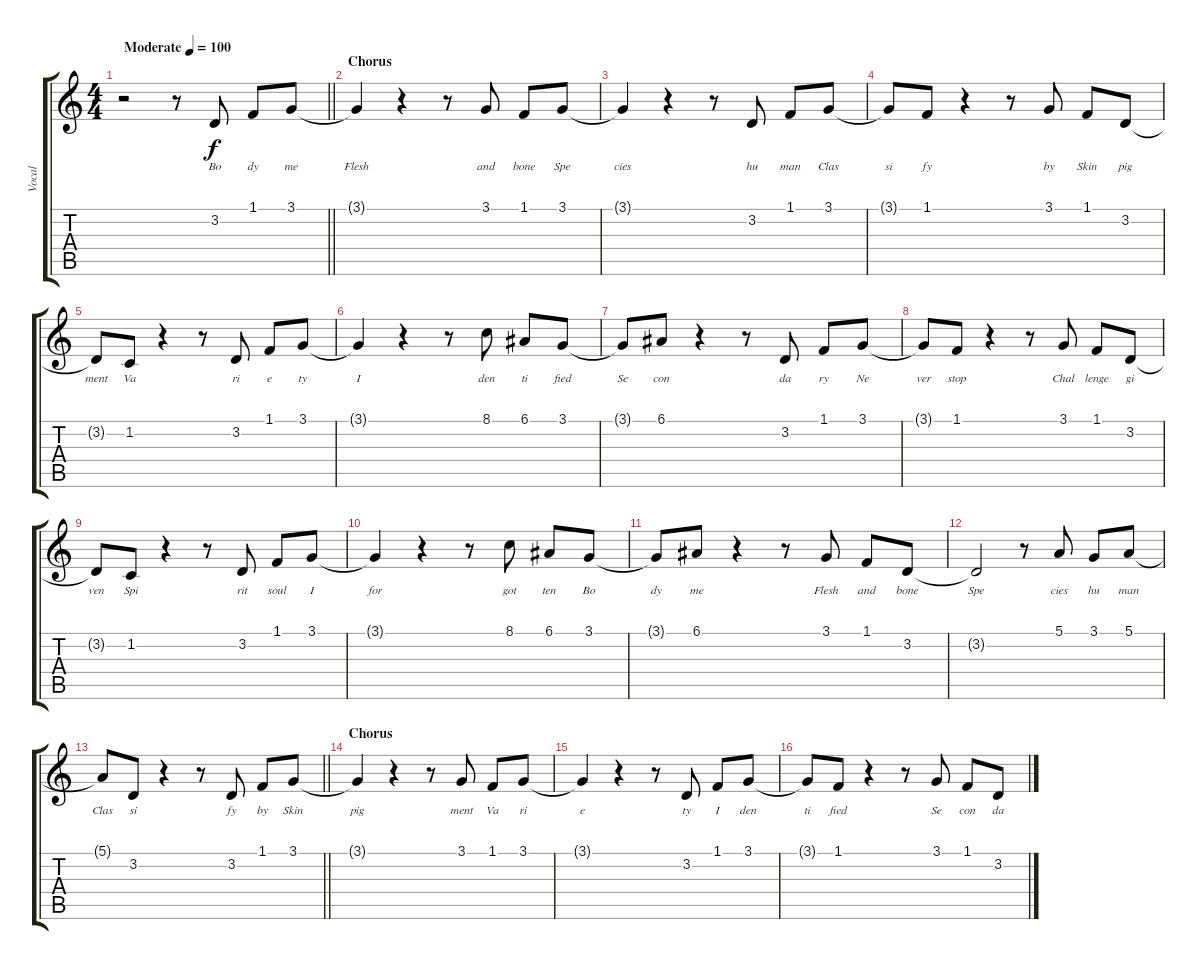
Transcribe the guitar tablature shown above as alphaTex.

\track ("Vocal" "Vocal") {instrument acousticgrandpiano}
\staff {score tabs}
\tuning (E4 B3 G3 D3 A2 E2) {hide}
\ts (4 4)
\tempo (100 "Moderate")
\clef g2
\barLineRight lightlight
\ks c
r.2{dy f instrument acousticgrandpiano} r.8 3.2.8{lyrics (0 "Bo") lyrics (1 "") lyrics (2 "") lyrics (3 "") lyrics (4 "")} 1.1.8{lyrics (0 "dy") lyrics (1 "") lyrics (2 "") lyrics (3 "") lyrics (4 "")} 3.1.8{lyrics (0 "me") lyrics (1 "") lyrics (2 "") lyrics (3 "") lyrics (4 "")} |
\section ("" "Chorus")
3.1{t}.4{lyrics (0 "Flesh") lyrics (1 "") lyrics (2 "") lyrics (3 "") lyrics (4 "")} r.4 r.8 3.1.8{lyrics (0 "and") lyrics (1 "") lyrics (2 "") lyrics (3 "") lyrics (4 "")} 1.1.8{lyrics (0 "bone") lyrics (1 "") lyrics (2 "") lyrics (3 "") lyrics (4 "")} 3.1.8{lyrics (0 "Spe") lyrics (1 "") lyrics (2 "") lyrics (3 "") lyrics (4 "")} |
3.1{t}.4{lyrics (0 "cies") lyrics (1 "") lyrics (2 "") lyrics (3 "") lyrics (4 "")} r.4 r.8 3.2.8{lyrics (0 "hu") lyrics (1 "") lyrics (2 "") lyrics (3 "") lyrics (4 "")} 1.1.8{lyrics (0 "man") lyrics (1 "") lyrics (2 "") lyrics (3 "") lyrics (4 "")} 3.1.8{lyrics (0 "Clas") lyrics (1 "") lyrics (2 "") lyrics (3 "") lyrics (4 "")} |
3.1{t}.8{lyrics (0 "si") lyrics (1 "") lyrics (2 "") lyrics (3 "") lyrics (4 "")} 1.1.8{lyrics (0 "fy") lyrics (1 "") lyrics (2 "") lyrics (3 "") lyrics (4 "")} r.4 r.8 3.1.8{lyrics (0 "by") lyrics (1 "") lyrics (2 "") lyrics (3 "") lyrics (4 "")} 1.1.8{lyrics (0 "Skin") lyrics (1 "") lyrics (2 "") lyrics (3 "") lyrics (4 "")} 3.2.8{lyrics (0 "pig") lyrics (1 "") lyrics (2 "") lyrics (3 "") lyrics (4 "")} |
3.2{t}.8{lyrics (0 "ment") lyrics (1 "") lyrics (2 "") lyrics (3 "") lyrics (4 "")} 1.2.8{lyrics (0 "Va") lyrics (1 "") lyrics (2 "") lyrics (3 "") lyrics (4 "")} r.4 r.8 3.2.8{lyrics (0 "ri") lyrics (1 "") lyrics (2 "") lyrics (3 "") lyrics (4 "")} 1.1.8{lyrics (0 "e") lyrics (1 "") lyrics (2 "") lyrics (3 "") lyrics (4 "")} 3.1.8{lyrics (0 "ty") lyrics (1 "") lyrics (2 "") lyrics (3 "") lyrics (4 "")} |
3.1{t}.4{lyrics (0 "I") lyrics (1 "") lyrics (2 "") lyrics (3 "") lyrics (4 "")} r.4 r.8 8.1.8{lyrics (0 "den") lyrics (1 "") lyrics (2 "") lyrics (3 "") lyrics (4 "")} 6.1.8{lyrics (0 "ti") lyrics (1 "") lyrics (2 "") lyrics (3 "") lyrics (4 "")} 3.1.8{lyrics (0 "fied") lyrics (1 "") lyrics (2 "") lyrics (3 "") lyrics (4 "")} |
3.1{t}.8{lyrics (0 "Se") lyrics (1 "") lyrics (2 "") lyrics (3 "") lyrics (4 "")} 6.1.8{lyrics (0 "con") lyrics (1 "") lyrics (2 "") lyrics (3 "") lyrics (4 "")} r.4 r.8 3.2.8{lyrics (0 "da") lyrics (1 "") lyrics (2 "") lyrics (3 "") lyrics (4 "")} 1.1.8{lyrics (0 "ry") lyrics (1 "") lyrics (2 "") lyrics (3 "") lyrics (4 "")} 3.1.8{lyrics (0 "Ne") lyrics (1 "") lyrics (2 "") lyrics (3 "") lyrics (4 "")} |
3.1{t}.8{lyrics (0 "ver") lyrics (1 "") lyrics (2 "") lyrics (3 "") lyrics (4 "")} 1.1.8{lyrics (0 "stop") lyrics (1 "") lyrics (2 "") lyrics (3 "") lyrics (4 "")} r.4 r.8 3.1.8{lyrics (0 "Chal") lyrics (1 "") lyrics (2 "") lyrics (3 "") lyrics (4 "")} 1.1.8{lyrics (0 "lenge") lyrics (1 "") lyrics (2 "") lyrics (3 "") lyrics (4 "")} 3.2.8{lyrics (0 "gi") lyrics (1 "") lyrics (2 "") lyrics (3 "") lyrics (4 "")} |
3.2{t}.8{lyrics (0 "ven") lyrics (1 "") lyrics (2 "") lyrics (3 "") lyrics (4 "")} 1.2.8{lyrics (0 "Spi") lyrics (1 "") lyrics (2 "") lyrics (3 "") lyrics (4 "")} r.4 r.8 3.2.8{lyrics (0 "rit") lyrics (1 "") lyrics (2 "") lyrics (3 "") lyrics (4 "")} 1.1.8{lyrics (0 "soul") lyrics (1 "") lyrics (2 "") lyrics (3 "") lyrics (4 "")} 3.1.8{lyrics (0 "I") lyrics (1 "") lyrics (2 "") lyrics (3 "") lyrics (4 "")} |
3.1{t}.4{lyrics (0 "for") lyrics (1 "") lyrics (2 "") lyrics (3 "") lyrics (4 "")} r.4 r.8 8.1.8{lyrics (0 "got") lyrics (1 "") lyrics (2 "") lyrics (3 "") lyrics (4 "")} 6.1.8{lyrics (0 "ten") lyrics (1 "") lyrics (2 "") lyrics (3 "") lyrics (4 "")} 3.1.8{lyrics (0 "Bo") lyrics (1 "") lyrics (2 "") lyrics (3 "") lyrics (4 "")} |
3.1{t}.8{lyrics (0 "dy") lyrics (1 "") lyrics (2 "") lyrics (3 "") lyrics (4 "")} 6.1.8{lyrics (0 "me") lyrics (1 "") lyrics (2 "") lyrics (3 "") lyrics (4 "")} r.4 r.8 3.1.8{lyrics (0 "Flesh") lyrics (1 "") lyrics (2 "") lyrics (3 "") lyrics (4 "")} 1.1.8{lyrics (0 "and") lyrics (1 "") lyrics (2 "") lyrics (3 "") lyrics (4 "")} 3.2.8{lyrics (0 "bone") lyrics (1 "") lyrics (2 "") lyrics (3 "") lyrics (4 "")} |
3.2{t}.2{lyrics (0 "Spe") lyrics (1 "") lyrics (2 "") lyrics (3 "") lyrics (4 "")} r.8 5.1.8{lyrics (0 "cies") lyrics (1 "") lyrics (2 "") lyrics (3 "") lyrics (4 "")} 3.1.8{lyrics (0 "hu") lyrics (1 "") lyrics (2 "") lyrics (3 "") lyrics (4 "")} 5.1.8{lyrics (0 "man") lyrics (1 "") lyrics (2 "") lyrics (3 "") lyrics (4 "")} |
\barLineRight lightlight
5.1{t}.8{lyrics (0 "Clas") lyrics (1 "") lyrics (2 "") lyrics (3 "") lyrics (4 "")} 3.2.8{lyrics (0 "si") lyrics (1 "") lyrics (2 "") lyrics (3 "") lyrics (4 "")} r.4 r.8 3.2.8{lyrics (0 "fy") lyrics (1 "") lyrics (2 "") lyrics (3 "") lyrics (4 "")} 1.1.8{lyrics (0 "by") lyrics (1 "") lyrics (2 "") lyrics (3 "") lyrics (4 "")} 3.1.8{lyrics (0 "Skin") lyrics (1 "") lyrics (2 "") lyrics (3 "") lyrics (4 "")} |
\section ("" "Chorus")
3.1{t}.4{lyrics (0 "pig") lyrics (1 "") lyrics (2 "") lyrics (3 "") lyrics (4 "")} r.4 r.8 3.1.8{lyrics (0 "ment") lyrics (1 "") lyrics (2 "") lyrics (3 "") lyrics (4 "")} 1.1.8{lyrics (0 "Va") lyrics (1 "") lyrics (2 "") lyrics (3 "") lyrics (4 "")} 3.1.8{lyrics (0 "ri") lyrics (1 "") lyrics (2 "") lyrics (3 "") lyrics (4 "")} |
3.1{t}.4{lyrics (0 "e") lyrics (1 "") lyrics (2 "") lyrics (3 "") lyrics (4 "")} r.4 r.8 3.2.8{lyrics (0 "ty") lyrics (1 "") lyrics (2 "") lyrics (3 "") lyrics (4 "")} 1.1.8{lyrics (0 "I") lyrics (1 "") lyrics (2 "") lyrics (3 "") lyrics (4 "")} 3.1.8{lyrics (0 "den") lyrics (1 "") lyrics (2 "") lyrics (3 "") lyrics (4 "")} |
3.1{t}.8{lyrics (0 "ti") lyrics (1 "") lyrics (2 "") lyrics (3 "") lyrics (4 "")} 1.1.8{lyrics (0 "fied") lyrics (1 "") lyrics (2 "") lyrics (3 "") lyrics (4 "")} r.4 r.8 3.1.8{lyrics (0 "Se") lyrics (1 "") lyrics (2 "") lyrics (3 "") lyrics (4 "")} 1.1.8{lyrics (0 "con") lyrics (1 "") lyrics (2 "") lyrics (3 "") lyrics (4 "")} 3.2.8{lyrics (0 "da") lyrics (1 "") lyrics (2 "") lyrics (3 "") lyrics (4 "")}
